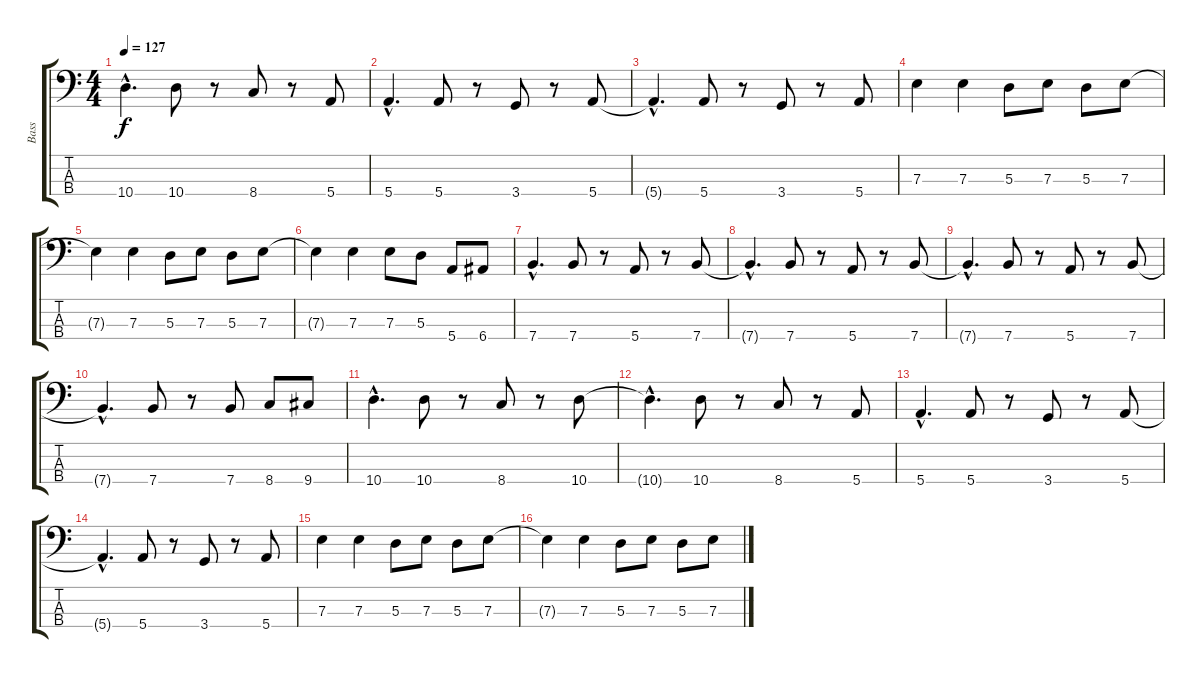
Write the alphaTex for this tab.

\track ("Bass" "Bass") {instrument electricbassfinger}
\staff {score tabs}
\tuning (G2 D2 A1 E1) {hide}
\ts (4 4)
\tempo 127
\clef f4
\ks c
10.4{hac t}.4{d dy f} 10.4.8 r.8 8.4.8 r.8 5.4.8 |
5.4{hac}.4{d} 5.4.8 r.8 3.4.8 r.8 5.4.8 |
5.4{hac t}.4{d} 5.4.8 r.8 3.4.8 r.8 5.4.8 |
7.3.4 7.3.4 5.3.8 7.3.8 5.3.8 7.3.8 |
7.3{t}.4 7.3.4 5.3.8 7.3.8 5.3.8 7.3.8 |
7.3{t}.4 7.3.4 7.3.8 5.3.8 5.4.8 6.4.8 |
7.4{hac}.4{d} 7.4.8 r.8 5.4.8 r.8 7.4.8 |
7.4{hac t}.4{d} 7.4.8 r.8 5.4.8 r.8 7.4.8 |
7.4{hac t}.4{d} 7.4.8 r.8 5.4.8 r.8 7.4.8 |
7.4{hac t}.4{d} 7.4.8 r.8 7.4.8 8.4.8 9.4.8 |
10.4{hac}.4{d} 10.4.8 r.8 8.4.8 r.8 10.4.8 |
10.4{hac t}.4{d} 10.4.8 r.8 8.4.8 r.8 5.4.8 |
5.4{hac}.4{d} 5.4.8 r.8 3.4.8 r.8 5.4.8 |
5.4{hac t}.4{d} 5.4.8 r.8 3.4.8 r.8 5.4.8 |
7.3.4 7.3.4 5.3.8 7.3.8 5.3.8 7.3.8 |
7.3{t}.4 7.3.4 5.3.8 7.3.8 5.3.8 7.3.8
